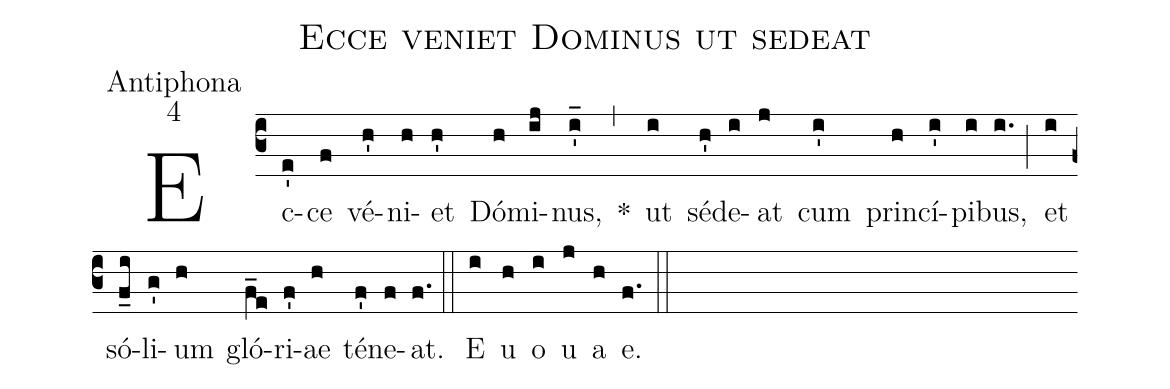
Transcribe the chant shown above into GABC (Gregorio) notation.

name:Ecce veniet Dominus ut sedeat;
office-part:Antiphona;
mode:4;
%%
(c3) Ec(e')ce(f) vé(h')ni(h)et(h') Dó(h)mi(ij)nus,(i'_) *(,) ut(i) sé(h')de(i)at(j) cum(i') prin(h)cí(i')pi(i)bus,(i.) (;) et(i) só(f_i)li(g')um(h) gló(f_e)ri(f')ae(h) té(f')ne(f)at.(f.) (::) <eu>E(i) u(h) o(i) u(j) a(h) e.</eu>(f.) (::)
